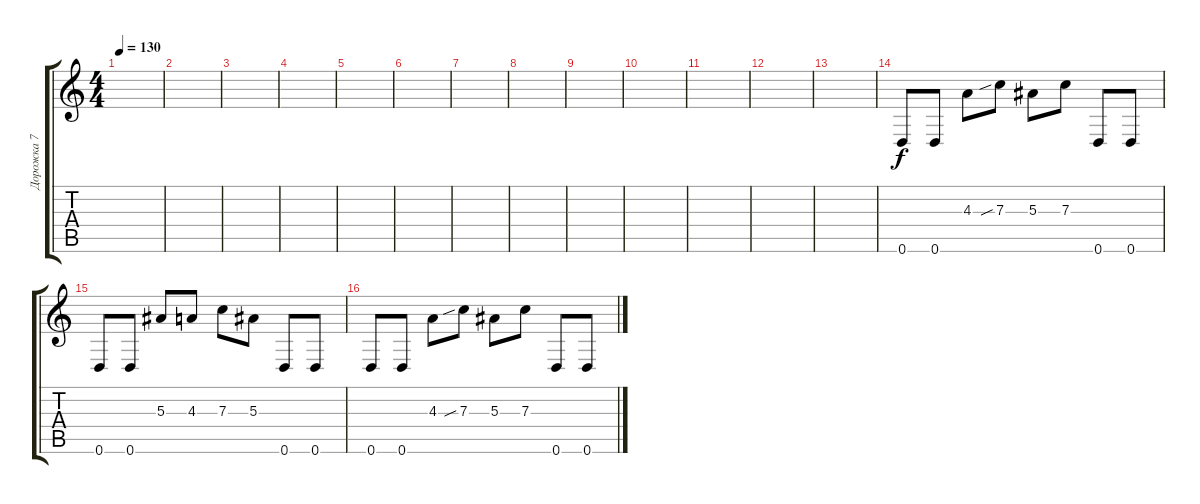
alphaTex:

\track ("Дорожка 7" "Дорожка 7") {instrument distortionguitar}
\staff {score tabs}
\tuning (D4 A3 F3 C3 G2 D2) {hide}
\ts (4 4)
\tempo 130
\clef g2
\ks c
|
|
|
|
|
|
|
|
|
|
|
|
|
0.6.8 0.6.8 4.3.8 7.3{sib}.8 5.3.8 7.3.8 0.6.8 0.6.8 |
0.6.8 0.6.8 5.3.8 4.3.8 7.3.8 5.3.8 0.6.8 0.6.8 |
0.6.8 0.6.8 4.3.8 7.3{sib}.8 5.3.8 7.3.8 0.6.8 0.6.8
